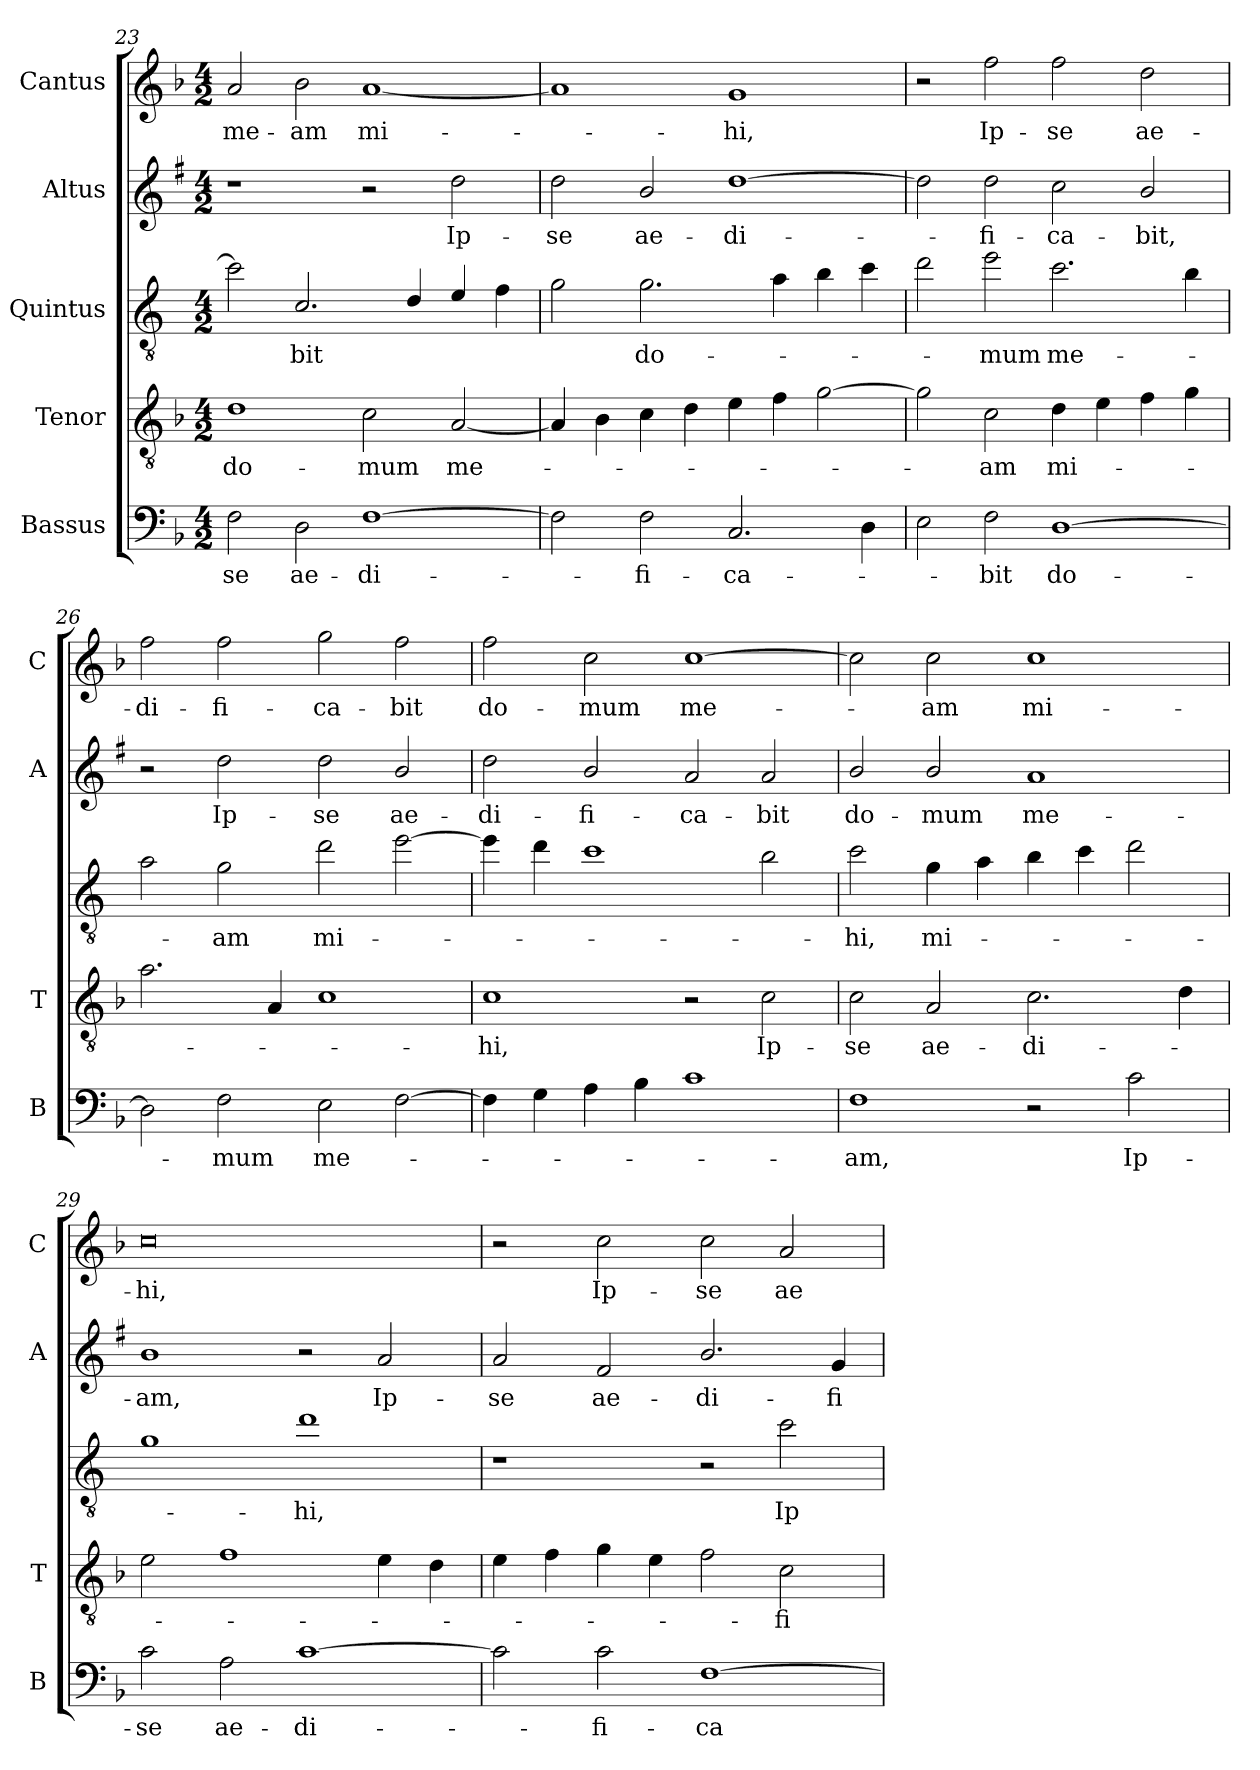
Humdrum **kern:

**kern	**text	**kern	**text	**kern	**text	**kern	**text	**kern	**text
*part5	*part5	*part4	*part4	*part3	*part3	*part2	*part2	*part1	*part1
*staff5	*staff5	*staff4	*staff4	*staff3	*staff3	*staff2	*staff2	*staff1	*staff1
*I"Bassus	*	*I"Tenor	*	*I"Quintus	*	*I"Altus	*	*I"Cantus	*
*I'B	*	*I'T	*	*	*	*I'A	*	*I'C	*
*clefF4	*	*clefGv2	*	*clefGv2	*	*clefG2	*	*clefG2	*
*	*	*	*	*ITrd4c7	*	*ITrd1c2	*	*	*
*k[b-]	*	*k[b-]	*	*k[b-]	*	*k[b-]	*	*k[b-]	*
*F:	*	*F:	*	*F:	*	*F:	*	*F:	*
*M4/2	*	*M4/2	*	*M4/2	*	*M4/2	*	*M4/2	*
=23	=23	=23	=23	=23	=23	=23	=23	=23	=23
!	!LO:LY:b	!	!LO:LY:b	!	!	!	!	!	!LO:LY:b
2F\	-se	1d	do-	2f\]	.	1r	.	2a/	me-
!	!LO:LY:b	!	!	!	!LO:LY:b	!	!	!	!LO:LY:b
2D\	ae-	.	.	2.F/	-bit	.	.	2b-\	-am
!	!LO:LY:b	!	!LO:LY:b	!	!	!	!	!	!LO:LY:b
[1F	-di-	2c\	-mum	.	.	2r	.	[1a	mi-
.	.	.	.	4G/	.	.	.	.	.
!	!	!	!LO:LY:b	!	!	!	!LO:LY:b	!	!
.	.	[2A/	me-	4A/	.	2cc\	Ip-	.	.
.	.	.	.	4B-\	.	.	.	.	.
!!LO:LB:g=z
=24	=24	=24	=24	=24	=24	=24	=24	=24	=24
!	!	!	!	!	!	!	!LO:LY:b	!	!
2F\]	.	4A/]	.	2c\	.	2cc\	-se	1a]	.
.	.	4B-\	.	.	.	.	.	.	.
!	!LO:LY:b	!	!	!	!LO:LY:b	!	!LO:LY:b	!	!
2F\	-fi-	4c\	.	2.c\	do-	2a/	ae-	.	.
.	.	4d\	.	.	.	.	.	.	.
!	!LO:LY:b	!	!	!	!	!	!LO:LY:b	!	!LO:LY:b
2.C/	-ca-	4e\	.	.	.	[1cc	-di-	1g	-hi,
.	.	4f\	.	4d\	.	.	.	.	.
.	.	[2g\	.	4e\	.	.	.	.	.
4D\	.	.	.	4f\	.	.	.	.	.
=25	=25	=25	=25	=25	=25	=25	=25	=25	=25
2E\	.	2g\]	.	2g\	.	2cc\]	.	2r	.
!	!LO:LY:b	!	!LO:LY:b	!	!LO:LY:b	!	!LO:LY:b	!	!LO:LY:b
2F\	-bit	2c\	-am	2a\	-mum	2cc\	-fi-	2ff\	Ip-
!	!LO:LY:b	!	!LO:LY:b	!	!LO:LY:b	!	!LO:LY:b	!	!LO:LY:b
[1D	do-	4d\	mi-	2.f\	me-	2b-\	-ca-	2ff\	-se
.	.	4e\	.	.	.	.	.	.	.
!	!	!	!	!	!	!	!LO:LY:b	!	!LO:LY:b
.	.	4f\	.	.	.	2a/	-bit,	2dd\	ae-
.	.	4g\	.	4e\	.	.	.	.	.
=26	=26	=26	=26	=26	=26	=26	=26	=26	=26
!	!	!	!	!	!	!	!	!	!LO:LY:b
2D\]	.	2.a\	.	2d\	.	2r	.	2ff\	-di-
!	!LO:LY:b	!	!	!	!LO:LY:b	!	!LO:LY:b	!	!LO:LY:b
2F\	-mum	.	.	2c\	-am	2cc\	Ip-	2ff\	-fi-
.	.	4A/	.	.	.	.	.	.	.
!	!LO:LY:b	!	!	!	!LO:LY:b	!	!LO:LY:b	!	!LO:LY:b
2E\	me-	1c	.	2g\	mi-	2cc\	-se	2gg\	-ca-
!	!	!	!	!	!	!	!LO:LY:b	!	!LO:LY:b
[2F\	.	.	.	[2a\	.	2a/	ae-	2ff\	-bit
=27	=27	=27	=27	=27	=27	=27	=27	=27	=27
!	!	!	!LO:LY:b	!	!	!	!LO:LY:b	!	!LO:LY:b
4F\]	.	1c	-hi,	4a\]	.	2cc\	-di-	2ff\	do-
4G\	.	.	.	4g\	.	.	.	.	.
!	!	!	!	!	!	!	!LO:LY:b	!	!LO:LY:b
4A\	.	.	.	1f	.	2a/	-fi-	2cc\	-mum
4B-\	.	.	.	.	.	.	.	.	.
!	!	!	!	!	!	!	!LO:LY:b	!	!LO:LY:b
1c	.	2r	.	.	.	2g/	-ca-	[1cc	me-
!	!	!	!LO:LY:b	!	!	!	!LO:LY:b	!	!
.	.	2c\	Ip-	2e\	.	2g/	-bit	.	.
=28	=28	=28	=28	=28	=28	=28	=28	=28	=28
!	!LO:LY:b	!	!LO:LY:b	!	!LO:LY:b	!	!LO:LY:b	!	!
1F	-am,	2c\	-se	2f\	-hi,	2a/	do-	2cc\]	.
!	!	!	!LO:LY:b	!	!LO:LY:b	!	!LO:LY:b	!	!LO:LY:b
.	.	2A/	ae-	4c\	mi-	2a/	-mum	2cc\	-am
.	.	.	.	4d\	.	.	.	.	.
!	!	!	!LO:LY:b	!	!	!	!LO:LY:b	!	!LO:LY:b
2r	.	2.c\	-di-	4e\	.	1g	me-	1cc	mi-
.	.	.	.	4f\	.	.	.	.	.
!	!LO:LY:b	!	!	!	!	!	!	!	!
2c\	Ip-	.	.	2g\	.	.	.	.	.
.	.	4d\	.	.	.	.	.	.	.
=29	=29	=29	=29	=29	=29	=29	=29	=29	=29
!	!LO:LY:b	!	!	!	!	!	!LO:LY:b	!	!LO:LY:b
2c\	-se	2e\	.	1c	.	1a	-am,	0cc	-hi,
!	!LO:LY:b	!	!	!	!	!	!	!	!
2A\	ae-	1f	.	.	.	.	.	.	.
!	!LO:LY:b	!	!	!	!LO:LY:b	!	!	!	!
[1c	-di-	.	.	1g	-hi,	2r	.	.	.
!	!	!	!	!	!	!	!LO:LY:b	!	!
.	.	4e\	.	.	.	2g/	Ip-	.	.
.	.	4d\	.	.	.	.	.	.	.
!!LO:LB:g=z
=30	=30	=30	=30	=30	=30	=30	=30	=30	=30
!	!	!	!	!	!	!	!LO:LY:b	!	!
2c\]	.	4e\	.	1r	.	2g/	-se	2r	.
.	.	4f\	.	.	.	.	.	.	.
!	!LO:LY:b	!	!	!	!	!	!LO:LY:b	!	!LO:LY:b
2c\	-fi-	4g\	.	.	.	2e/	ae-	2cc\	Ip-
.	.	4e\	.	.	.	.	.	.	.
!	!LO:LY:b	!	!	!	!	!	!LO:LY:b	!	!LO:LY:b
[1F	-ca-	2f\	.	2r	.	2.a/	-di-	2cc\	-se
!	!	!	!LO:LY:b	!	!LO:LY:b	!	!	!	!LO:LY:b
.	.	2c\	-fi-	2f\	Ip-	.	.	2a/	ae-
!	!	!	!	!	!	!	!LO:LY:b	!	!
.	.	.	.	.	.	4f/	-fi-	.	.
=	=	=	=	=	=	=	=	=	=
*-	*-	*-	*-	*-	*-	*-	*-	*-	*-
